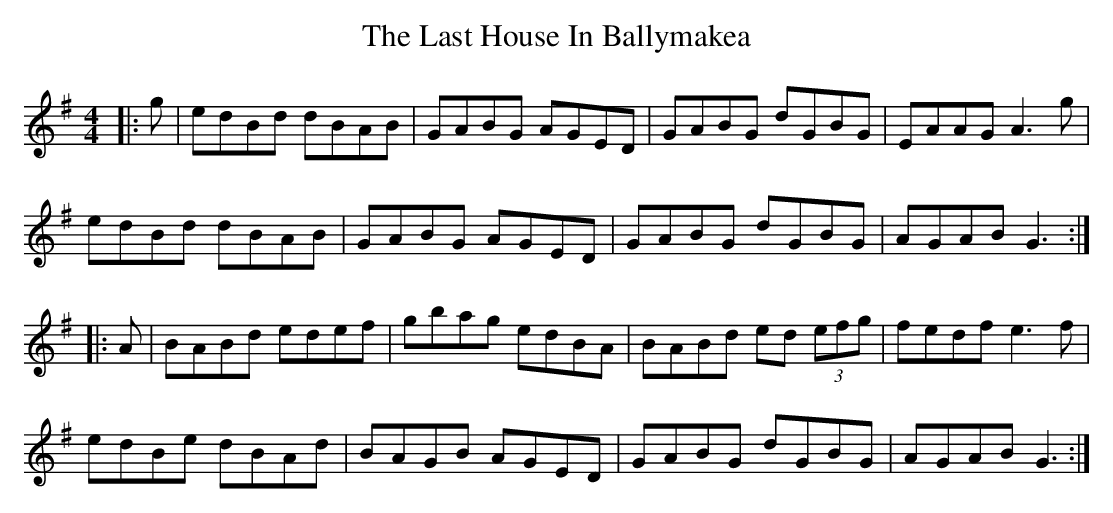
X:1
T: The Last House In Ballymakea
M: 4/4
L: 1/8
K: Gmaj
|:g|edBd dBAB|GABG AGED|GABG dGBG|EAAG A3 g|
edBd dBAB|GABG AGED|GABG dGBG|AGAB G3:|
|:A|BABd edef|gbag edBA|BABd ed (3efg|fedf e3 f|
edBe dBAd|BAGB AGED|GABG dGBG|AGAB G3:|
